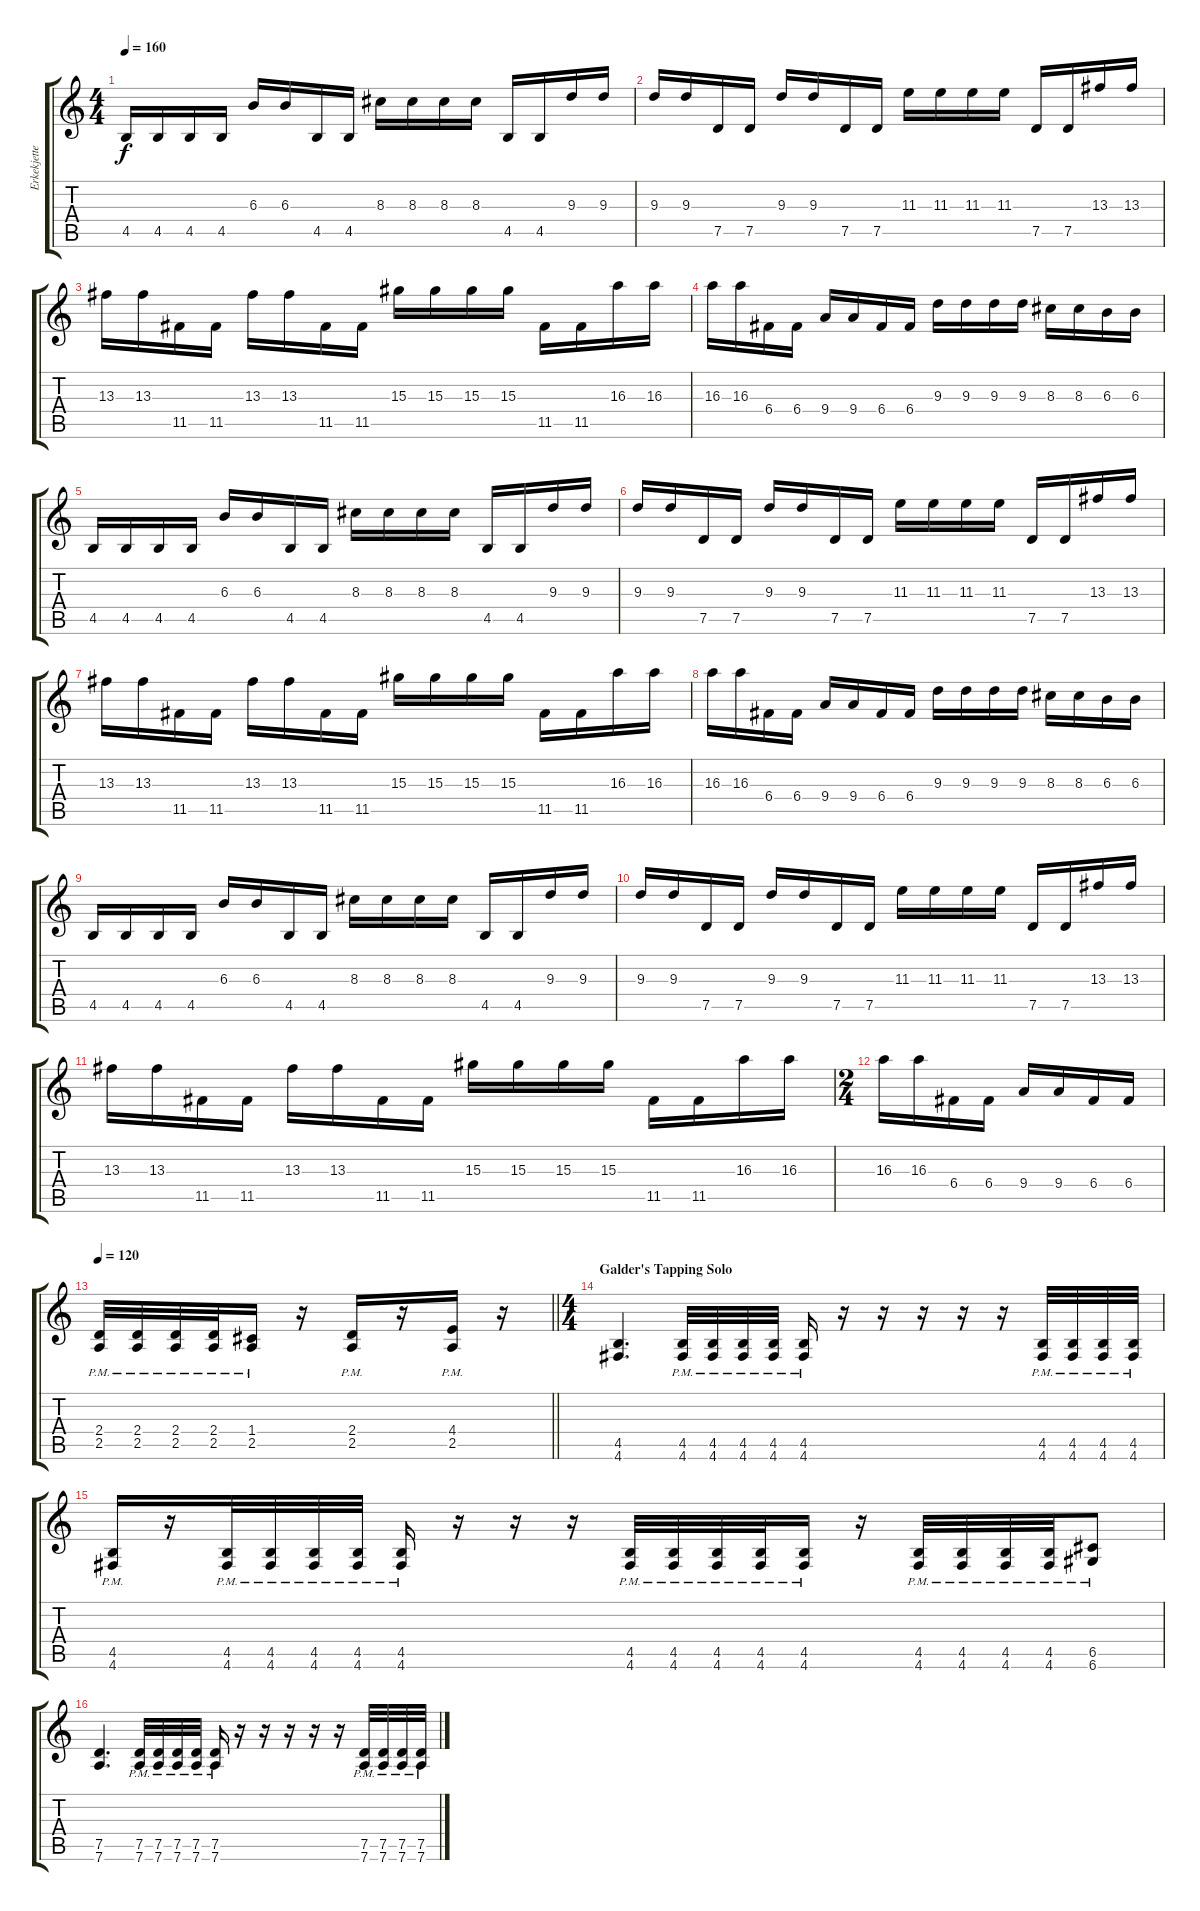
\track ("Erkekjetter Silenoz - Rhythm Guitar" "Erkekjette") {instrument distortionguitar}
\staff {score tabs}
\tuning (D4 A3 F3 C3 G2 D2) {hide}
\ts (4 4)
\tempo 160
\clef g2
\ks c
4.5.16{dy f} 4.5.16 4.5.16 4.5.16 6.3.16 6.3.16 4.5.16 4.5.16 8.3.16 8.3.16 8.3.16 8.3.16 4.5.16 4.5.16 9.3.16 9.3.16 |
9.3.16 9.3.16 7.5.16 7.5.16 9.3.16 9.3.16 7.5.16 7.5.16 11.3.16 11.3.16 11.3.16 11.3.16 7.5.16 7.5.16 13.3.16 13.3.16 |
13.3.16 13.3.16 11.5.16 11.5.16 13.3.16 13.3.16 11.5.16 11.5.16 15.3.16 15.3.16 15.3.16 15.3.16 11.5.16 11.5.16 16.3.16 16.3.16 |
16.3.16 16.3.16 6.4.16 6.4.16 9.4.16 9.4.16 6.4.16 6.4.16 9.3.16 9.3.16 9.3.16 9.3.16 8.3.16 8.3.16 6.3.16 6.3.16 |
4.5.16 4.5.16 4.5.16 4.5.16 6.3.16 6.3.16 4.5.16 4.5.16 8.3.16 8.3.16 8.3.16 8.3.16 4.5.16 4.5.16 9.3.16 9.3.16 |
9.3.16 9.3.16 7.5.16 7.5.16 9.3.16 9.3.16 7.5.16 7.5.16 11.3.16 11.3.16 11.3.16 11.3.16 7.5.16 7.5.16 13.3.16 13.3.16 |
13.3.16 13.3.16 11.5.16 11.5.16 13.3.16 13.3.16 11.5.16 11.5.16 15.3.16 15.3.16 15.3.16 15.3.16 11.5.16 11.5.16 16.3.16 16.3.16 |
16.3.16 16.3.16 6.4.16 6.4.16 9.4.16 9.4.16 6.4.16 6.4.16 9.3.16 9.3.16 9.3.16 9.3.16 8.3.16 8.3.16 6.3.16 6.3.16 |
4.5.16 4.5.16 4.5.16 4.5.16 6.3.16 6.3.16 4.5.16 4.5.16 8.3.16 8.3.16 8.3.16 8.3.16 4.5.16 4.5.16 9.3.16 9.3.16 |
9.3.16 9.3.16 7.5.16 7.5.16 9.3.16 9.3.16 7.5.16 7.5.16 11.3.16 11.3.16 11.3.16 11.3.16 7.5.16 7.5.16 13.3.16 13.3.16 |
13.3.16 13.3.16 11.5.16 11.5.16 13.3.16 13.3.16 11.5.16 11.5.16 15.3.16 15.3.16 15.3.16 15.3.16 11.5.16 11.5.16 16.3.16 16.3.16 |
\ts (2 4)
16.3.16 16.3.16 6.4.16 6.4.16 9.4.16 9.4.16 6.4.16 6.4.16 |
\tempo 120
\barLineRight lightlight
(2.4{pm} 2.5{pm}).32 (2.4{pm} 2.5{pm}).32 (2.4{pm} 2.5{pm}).32 (2.4{pm} 2.5{pm}).32 (1.4{pm} 2.5{pm}).16 r.16 (2.4{pm} 2.5{pm}).16 r.16 (4.4{pm} 2.5{pm}).16 r.16 |
\ts (4 4)
\section ("" "Galder's Tapping Solo")
(4.5 4.6).4{d} (4.5{pm} 4.6{pm}).32 (4.5{pm} 4.6{pm}).32 (4.5{pm} 4.6{pm}).32 (4.5{pm} 4.6{pm}).32 (4.5{pm} 4.6{pm}).16 r.16 r.16 r.16 r.16 r.16 (4.5{pm} 4.6{pm}).32 (4.5{pm} 4.6{pm}).32 (4.5{pm} 4.6{pm}).32 (4.5{pm} 4.6{pm}).32 |
(4.5{pm} 4.6{pm}).16 r.16 (4.5{pm} 4.6{pm}).32 (4.5{pm} 4.6{pm}).32 (4.5{pm} 4.6{pm}).32 (4.5{pm} 4.6{pm}).32 (4.5{pm} 4.6{pm}).16 r.16 r.16 r.16 (4.5{pm} 4.6{pm}).32 (4.5{pm} 4.6{pm}).32 (4.5{pm} 4.6{pm}).32 (4.5{pm} 4.6{pm}).32 (4.5{pm} 4.6{pm}).16 r.16 (4.5{pm} 4.6{pm}).32 (4.5{pm} 4.6{pm}).32 (4.5{pm} 4.6{pm}).32 (4.5{pm} 4.6{pm}).32 (6.5{pm} 6.6{pm}).8 |
(7.5 7.6).4{d} (7.5{pm} 7.6{pm}).32 (7.5{pm} 7.6{pm}).32 (7.5{pm} 7.6{pm}).32 (7.5{pm} 7.6{pm}).32 (7.5{pm} 7.6{pm}).16 r.16 r.16 r.16 r.16 r.16 (7.5{pm} 7.6{pm}).32 (7.5{pm} 7.6{pm}).32 (7.5{pm} 7.6{pm}).32 (7.5{pm} 7.6{pm}).32
